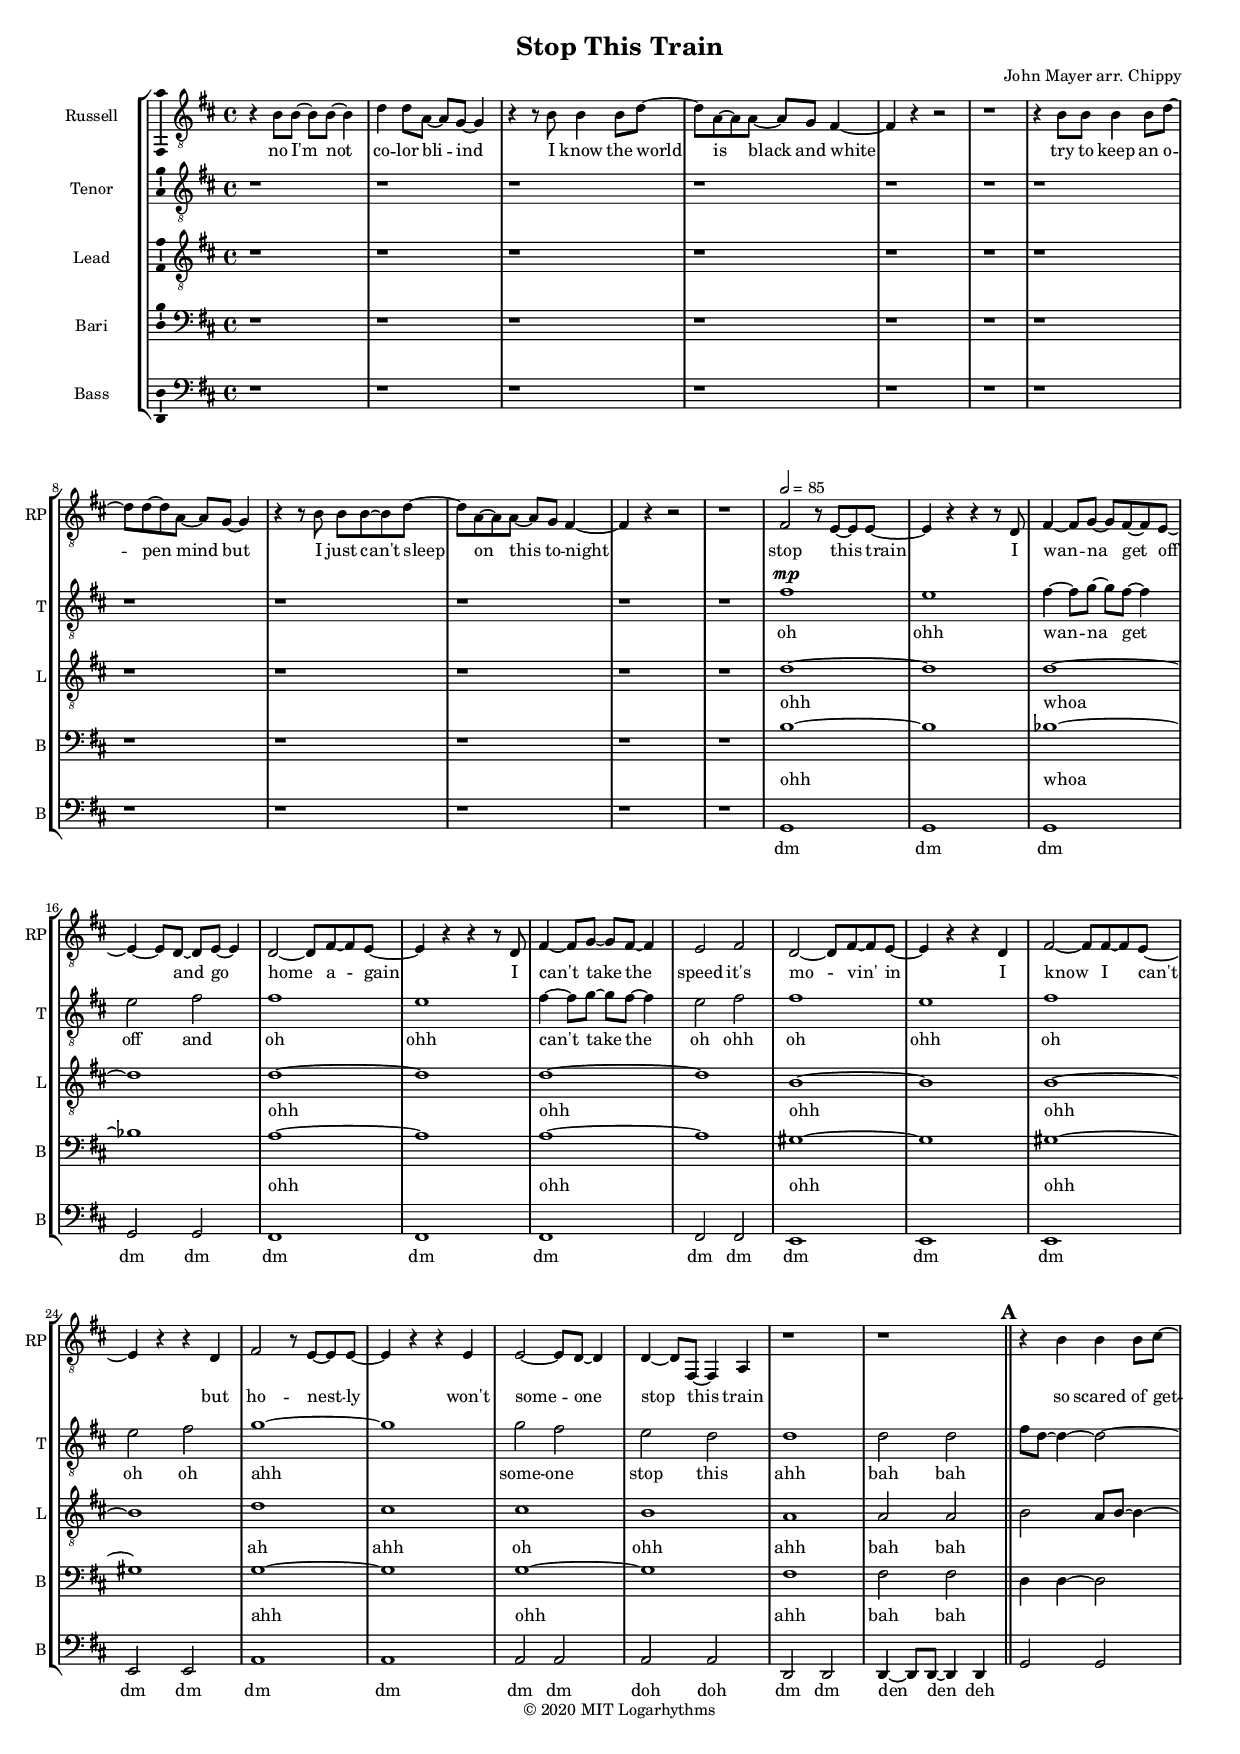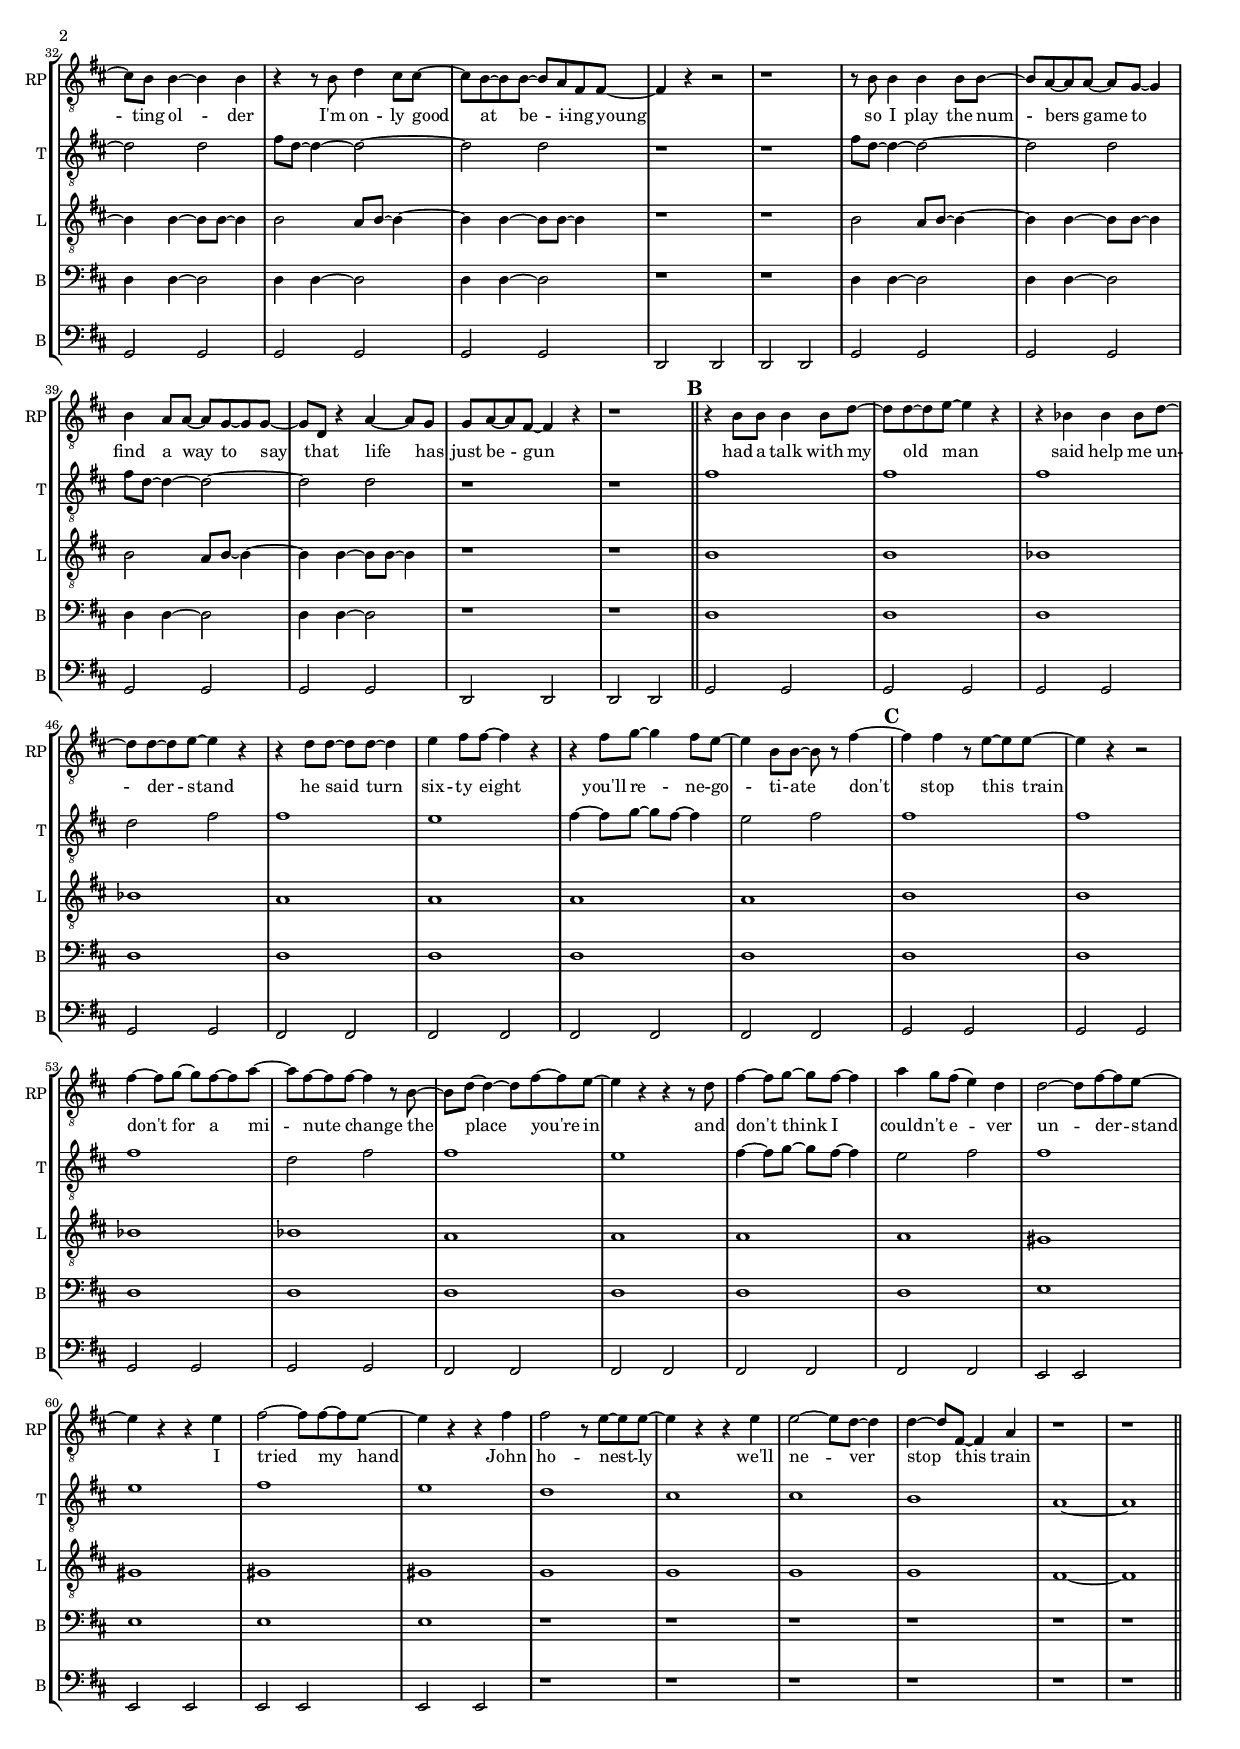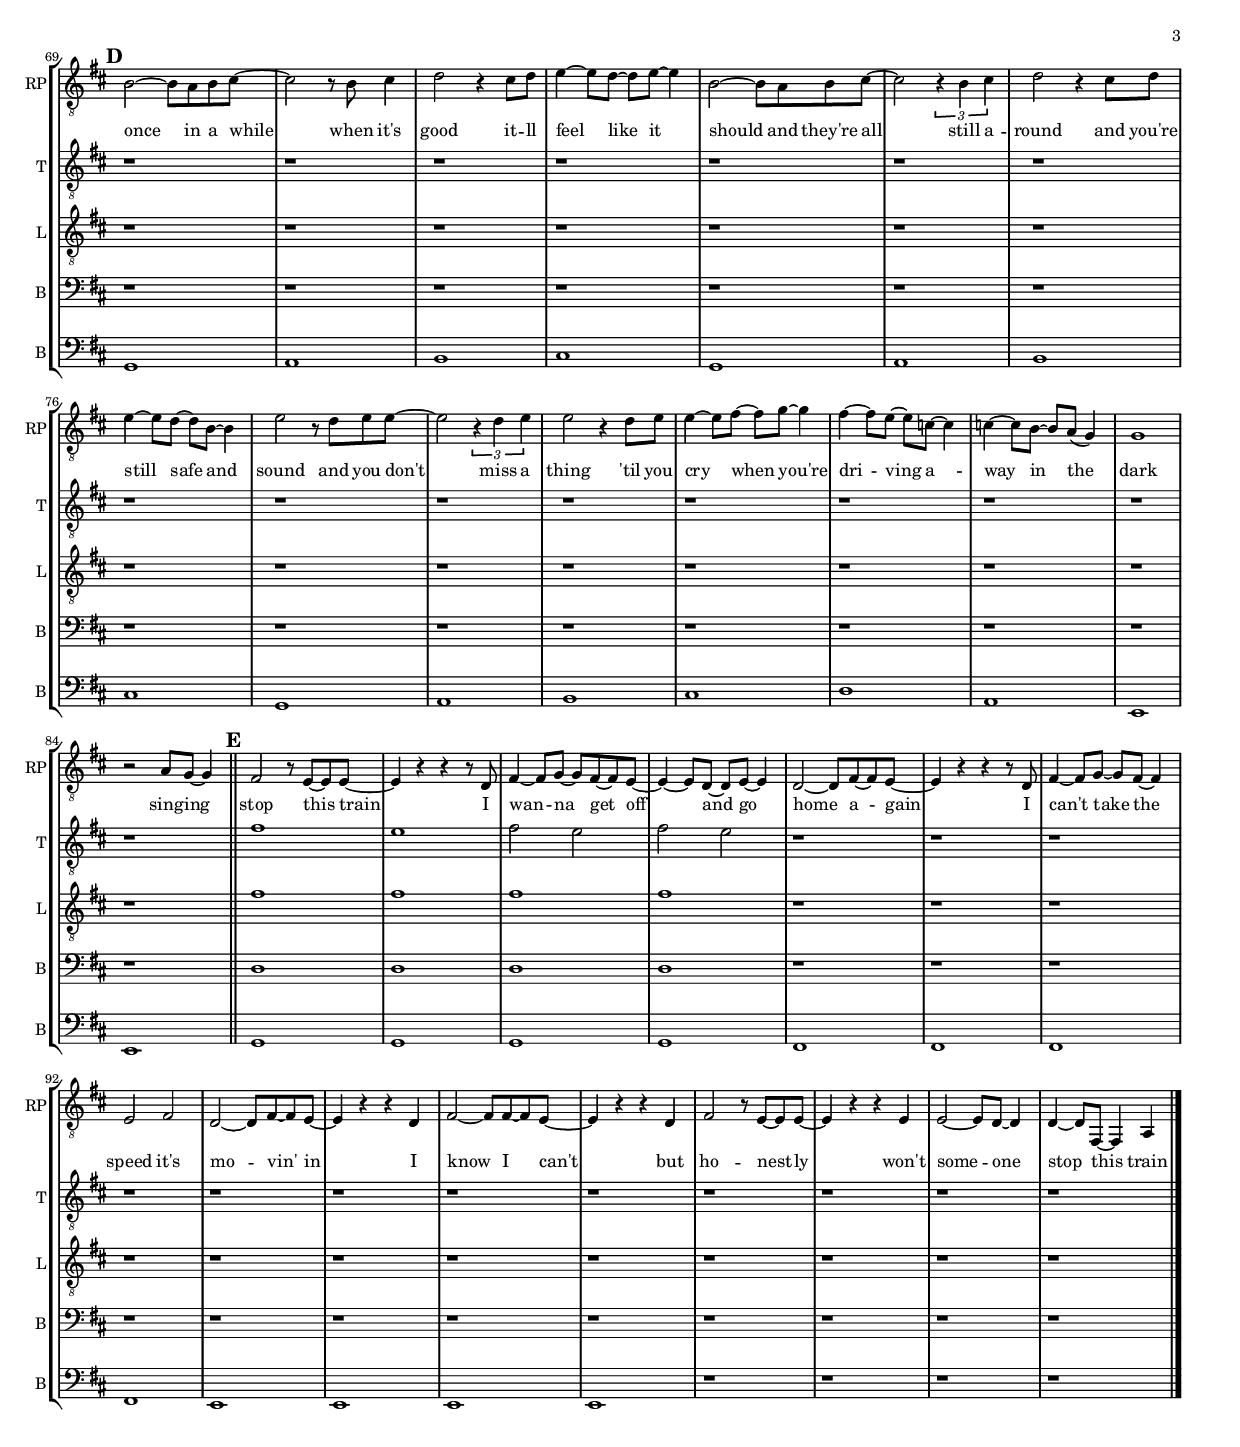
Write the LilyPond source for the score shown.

% score:///home/ryan/git/personal/stop-this-train/score.ly
% play:///home/ryan/git/personal/stop-this-train/media/russell.m4a:0
% play:///home/ryan/git/personal/stop-this-train/media/original.m4a:150
% play:///home/ryan/git/personal/stop-this-train/media/tori.m4a:4

\version "2.18.2"

#(set-global-staff-size 14)

\header {
  title = "Stop This Train"
  composer = "John Mayer arr. Chippy"
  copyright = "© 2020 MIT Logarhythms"
}

gSolo = { \key d \major }
gSoloLyrics = {}
gComp = { \key d \major }
gCompLyrics = {}
gRat = { \key d \major }
gRatLyrics = {}
gTenor = { \key d \major }
gTenorLyrics = {}
gLead = { \key d \major }
gLeadLyrics = {}
gBari = { \key d \major }
gBariLyrics = {}
gBass = { \key d \major }
gBassLyrics = {}


solo = \relative c' {
  r4  b8 b~  b8 b~  b4 |
  % no I'm not
  d4  d8 a~  a8 g~ g4 |
  % color bli-ind
  r4  r8 b  b4  b8 d~ |
  % I know the world
  d8 a~  a8 a~  a8 g  fis4~ |
  % is black and white

  fis4 r4 r2 |
  r1 |

  r4  b8 b  b4  b8 d~ |
  % try to keep an o-
  d8 d~  d8 a~  a8 g~ g4 |
  % pen mind but
  r4  r8 b  b8 b~  b8 d~ |
  % I just can't
  d8 a~  a8 a~  a8 g  fis4~ |
  % sleep on this tonigt

  fis4 r4 r2 |
  r1 |
}

soloLyrics = \lyricmode {
  no I'm not
  co -- lor bli -- ind
  I know the world
  is black and white

  try to keep an o --
  pen mind but
  I just can't
  sleep on this to -- night
}

comp = \relative c {
  r1 | r1 | r1 | r1 |
  r1 | r1 | r1 | r1 |
  r1 | r1 | r1 | r1 |
}

compLyrics = \lyricmode {}

rat = \relative c'' {
  r1 | r1 | r1 | r1 |
  r1 | r1 | r1 | r1 |
  r1 | r1 | r1 | r1 |
}

ratLyrics = \lyricmode {}

tenor = \relative c' {
  r1 | r1 | r1 | r1 |
  r1 | r1 | r1 | r1 |
  r1 | r1 | r1 | r1 |
}

tenorLyrics = \lyricmode {}

lead = \relative c' {
  r1 | r1 | r1 | r1 |
  r1 | r1 | r1 | r1 |
  r1 | r1 | r1 | r1 |
}

leadLyrics = \lyricmode {}

bari = \relative c' {
  r1 | r1 | r1 | r1 |
  r1 | r1 | r1 | r1 |
  r1 | r1 | r1 | r1 |
}

bariLyrics = \lyricmode {}

bass = \relative c, {
  r1 | r1 | r1 | r1 |
  r1 | r1 | r1 | r1 |
  r1 | r1 | r1 | r1 |
}

bassLyrics = \lyricmode {}


% "Export" the music to new variables

gSolo = { \gSolo \solo }
gSoloLyrics = { \gSoloLyrics \soloLyrics }
gComp = { \gComp \comp }
gCompLyrics = { \gCompLyrics \compLyrics }
gRat = { \gRat \rat }
gRatLyrics = { \gRatLyrics \ratLyrics }
gTenor = { \gTenor \tenor }
gTenorLyrics = { \gTenorLyrics \tenorLyrics }
gLead = { \gLead \lead }
gLeadLyrics = { \gLeadLyrics \leadLyrics }
gBari = { \gBari \bari }
gBariLyrics = { \gBariLyrics \bariLyrics }
gBass = { \gBass \bass }
gBassLyrics = { \gBassLyrics \bassLyrics }

% score:///home/ryan/git/personal/stop-this-train/score.ly
% play:///home/ryan/git/personal/stop-this-train/media/russell.m4a:68.75
% play:///home/ryan/git/personal/stop-this-train/media/original.m4a:96

solo = \relative c {
  \tempo 2 = 85

  fis2  r8 e~  e8 e~ |
  % stop this train
  e4  r4  r4  r8 d |
  % I
  fis4~  fis8 g~  g8 fis~  fis8 e~ |
  % wan-na get off
  e4~  e8 d~  d8 e8~  e4 |
  % and go

  d2~  d8 fis~  fis8 e~ |
  % home again
  e4  r4  r4  r8 d |
  % I
  fis4~  fis8 g~  g8 fis~  fis4 |
  % can't take the
  e2  fis2 |
  % speed it's

  d2~  d8 fis~  fis8 e~ |
  % mo-vin' in
  e4  r4  r4  d4 |
  % I
  fis2~  fis8 fis~  fis8 e~ |
  % know I can't
  e4  r4  r4  d4 |
  % but

  fis2  r8 e~  e8 e~ |
  % honestly
  e4  r4  r4  e4 |
  % won't
  e2~  e8 d~  d4 |
  % some one
  d4~  d8 fis,~  fis4  a4 |
  % stop this train

  r1 | r1 |

  \bar "||" \mark \default
}

soloLyrics = \lyricmode {
  stop this train
  I
  wan -- na get off
  and go

  home a -- gain
  I
  can't take the
  speed it's

  mo -- vin' in
  I
  know I can't
  but

  ho -- nest -- ly
  won't
  some -- one
  stop this train
}

% play:///home/ryan/git/personal/stop-this-train/media/tori.m4a:93
toricomp = \relative c' {
  d2  r8 b~  b8 b~ |
  % stop this train
  b4  r4  r2 |
  %
  d4~  d8 e~  e8 d~  d8 b~ |
  % wan-na get off
  b4~  b8 a~  a8 b8~  b4 |
  % and go
}

comp = \relative c' {
  r1 | r1 | r1 | r1 |
  r1 | r1 | r1 | r1 |
  r1 | r1 | r1 | r1 |
  r1 | r1 | r1 | r1 |
  r1 | r1 |
}

compLyrics = \lyricmode {}

rat = \relative c'' {
  r1 | r1 | r1 | r1 |
  r1 | r1 | r1 | r1 |
  r1 | r1 | r1 | r1 |
  r1 | r1 | r1 | r1 |
  r1 | r1 |
}

ratLyrics = \lyricmode {}

tenor = \relative c' {
  fis1^\mp |
  e1 |
  fis4~  fis8 g~  g8 fis~  fis4 |
  e2  fis |

  fis1 |
  e1 |
  fis4~  fis8 g~  g8 fis~  fis4 |
  e2  fis |

  fis1 |
  e1 |
  fis1 |
  e2  fis2 |

  g1~ |
  g1 |
  g2  fis2 |
  e2  d2 |

  d1 | d2  d2 |
}

tenorLyrics = \lyricmode {
  oh ohh
  wan -- na get off and
  oh ohh
  can't take the
  oh ohh
  oh ohh
  oh oh oh ahh
  some -- one stop this
  ahh bah bah
}

lead = \relative c' {
  d1~ |
  d1 |
  d1~ |
  d1 |

  d1~ |
  d1 |
  d1~ |
  d1 |

  b1~ |
  b1 |
  b1~ |
  b1 |

  d1 |
  cis1 |
  cis1 |
  b1 |

  a1 | a2  a2 |
}

leadLyrics = \lyricmode {
  ohh
  whoa
  ohh
  ohh
  ohh
  ohh
  ah ahh
  oh ohh
  ahh bah bah
}

% play:///home/ryan/git/personal/stop-this-train/media/original.m4a:110
bari = \relative c' {
  b1~ |
  b1 |
  bes1~ |
  bes1 |

  a1~ |
  a1 |
  a1~ |
  a1 |

  gis1~ |
  gis1 |
  gis1~ |
  gis1 |

  g1~ |
  g1 |
  g1~ |
  g1 |

  fis1 | fis2  fis2 |
}

bariLyrics = \lyricmode {
  ohh
  whoa
  ohh
  ohh
  ohh
  ohh
  ahh
  ohh
  ahh bah bah
}

bass = \relative c {
  g1 | g1 | g1 | g2 g |
  fis1 | fis1 | fis1 | fis2 fis |
  e1 | e1 | e1 | e2 e |
  a1 | a1 | a2 a | a2 a |
  d,2 d | d4~  d8 d~  d4  d4 |
}

bassLyrics = \lyricmode {
  dm dm dm dm dm
  dm dm dm dm dm
  dm dm dm dm dm
  dm dm dm dm doh doh
  dm dm den den deh
}


% "Export" the music to new variables

gSolo = { \gSolo \solo }
gSoloLyrics = { \gSoloLyrics \soloLyrics }
gComp = { \gComp \comp }
gCompLyrics = { \gCompLyrics \compLyrics }
gRat = { \gRat \rat }
gRatLyrics = { \gRatLyrics \ratLyrics }
gTenor = { \gTenor \tenor }
gTenorLyrics = { \gTenorLyrics \tenorLyrics }
gLead = { \gLead \lead }
gLeadLyrics = { \gLeadLyrics \leadLyrics }
gBari = { \gBari \bari }
gBariLyrics = { \gBariLyrics \bariLyrics }
gBass = { \gBass \bass }
gBassLyrics = { \gBassLyrics \bassLyrics }

% score:///home/ryan/git/personal/stop-this-train/score.ly
% play:///home/ryan/git/personal/stop-this-train/media/russell.m4a:97.75
% play:///home/ryan/git/personal/stop-this-train/media/original.m4a:150

solo = \relative c' {
  r4  b4  b4  b8 cis~ |
  % so scared of get-
  cis8 b  b4~  b4  b4 |
  % ting older
  r4  r8 b  d4  cis8 cis~ |
  % I'm only good
  cis8 b~  b8 b~  b8 a  fis8 fis~ |
  % at being young

  fis4 r4 r2 |
  r1 |

% play:///home/ryan/git/personal/stop-this-train/media/original.m4a:160

  r8 b  b4  b4  b8 b~ |
  % so I play the num -
  b8 a~  a8 a~  a8 g~  g4 |
  % bers game to
  b4  a8 a~  a8 g~  g8 g~ |
  % find a way to say
  g8 d  r4  a'4~ a8 g |
  % that life has

  g8 a~  a8 fis~  fis4  r4 |
  % just begun
  r1 |

  \bar "||" \mark \default
}

soloLyrics = \lyricmode {
  so scared of get --
  ting ol -- der
  I'm on -- ly good
  at be -- i -- ing young

  so I play the num --
  bers game to
  find a way to say
  that life has 

  just be -- gun
}

comp = \relative c {
  r1 | r1 | r1 | r1 |
  r1 | r1 | r1 | r1 |
  r1 | r1 | r1 | r1 |
}

compLyrics = \lyricmode {}

rat = \relative c'' {
  r1 | r1 | r1 | r1 |
  r1 | r1 | r1 | r1 |
  r1 | r1 | r1 | r1 |
}

ratLyrics = \lyricmode {}

tenor = \relative c' {
  fis8 d~  d4~  d2~ |
  d2  d2 |
  fis8 d~  d4~  d2~ |
  d2  d2 |

  r1 | r1 |

  fis8 d~  d4~  d2~ |
  d2  d2 |
  fis8 d~  d4~  d2~ |
  d2  d2 |

  r1 | r1 |
}

tenorLyrics = \lyricmode {}

lead = \relative c' {
  b2  a8 b~  b4~ |
  b4  b4~  b8 b~  b4 |
  b2  a8 b~  b4~ |
  b4  b4~  b8 b~  b4 |

  r1 | r1 |

  b2  a8 b~  b4~ |
  b4  b4~  b8 b~  b4 |
  b2  a8 b~  b4~ |
  b4  b4~  b8 b~  b4 |

  r1 | r1 |
}

leadLyrics = \lyricmode {}

bari = \relative c {
  d4  d4~  d2|
  d4  d4~  d2|
  d4  d4~  d2|
  d4  d4~  d2|

  r1 | r1 |

  d4  d4~  d2|
  d4  d4~  d2|
  d4  d4~  d2|
  d4  d4~  d2|

  r1 | r1 |
}

bariLyrics = \lyricmode {}

bass = \relative c {
  g2 g2 | g2 g2 | g2 g2 | g2 g2 |
  d2 d2 | d2 d2 |
  g2 g2 | g2 g2 | g2 g2 | g2 g2 |
  d2 d2 | d2 d2 |
}

bassLyrics = \lyricmode {}


% "Export" the music to new variables

gSolo = { \gSolo \solo }
gSoloLyrics = { \gSoloLyrics \soloLyrics }
gComp = { \gComp \comp }
gCompLyrics = { \gCompLyrics \compLyrics }
gRat = { \gRat \rat }
gRatLyrics = { \gRatLyrics \ratLyrics }
gTenor = { \gTenor \tenor }
gTenorLyrics = { \gTenorLyrics \tenorLyrics }
gLead = { \gLead \lead }
gLeadLyrics = { \gLeadLyrics \leadLyrics }
gBari = { \gBari \bari }
gBariLyrics = { \gBariLyrics \bariLyrics }
gBass = { \gBass \bass }
gBassLyrics = { \gBassLyrics \bassLyrics }

% score:///home/ryan/git/personal/stop-this-train/score.ly
% play:///home/ryan/git/personal/stop-this-train/media/russell.m4a:118


% play:///home/ryan/git/personal/stop-this-train/media/original.m4a:171

solo = \relative c' {
  r4  b8 b  b4  b8 d~ |
  % had a talk with my
  d8 d~  d8 e~  e4 r4 |
  % old man
  r4  bes4  bes4  bes8 d~ |
  % said help me un-
  d8 d~  d8 e~  e4 r4 |
  % der stand

% play:///home/ryan/git/personal/stop-this-train/media/original.m4a:177.2

  r4  d8 d~  d8 d~  d4 |
  % he said turn
  e4  fis8 fis~  fis4  r4 |
  % sixty eight
  r4  fis8 g~  g4  fis8 e~ |
  % you'll renego-
  e4  b8 b~  b8 r  fis'4~ |
  % tiate don't

  \mark \default

% play:///home/ryan/git/personal/stop-this-train/media/original.m4a:182

  fis4  fis4  r8 e~  e8 e~ |
  % stop this train
  e4  r4  r2 |
  %
  fis4~  fis8 g~  g8 fis~  fis8 a~ |
  % don't for a mi-
  a8 fis~  fis8 fis~  fis4  r8 b,~ |
  % nute change the 

% play:///home/ryan/git/personal/stop-this-train/media/original.m4a:187

  b8 d~  d4~  d8 fis~  fis8 e~ |
  % place you're in
  e4  r4  r4  r8 d |
  % and
  fis4~  fis8 g~  g8 fis~  fis4 |
  % don't think I
  a4  g8 fis(  e4)  d4 |
  % couldn't ever

% play:///home/ryan/git/personal/stop-this-train/media/original.m4a:193

  d2~  d8 fis~  fis8 e~ |
  % understand
  e4  r4  r4  e4 |
  % I
  fis2~  fis8 fis~  fis8 e~ |
  % tried my hand
  e4  r4  r4  fis4 |
  % john

% play:///home/ryan/git/personal/stop-this-train/media/original.m4a:198.7

  fis2  r8 e~  e8 e~ |
  % honestly
  e4  r4  r4  e4 |
  % we'll ne-
  e2~  e8 d~  d4 |
  % ver
  d4~  d8 fis,~  fis4  a4 |
  % stop this train

  r1 | r1 |

  \bar "||" \mark \default
}

soloLyrics = \lyricmode {
  had a talk with my
  old man
  said help me un --
  der -- stand

  he said turn
  six -- ty eight
  you'll re -- ne -- go --
  ti -- ate don't

  stop this train
  don't for a mi --
  nute change the

  place you're in
  and
  don't think I
  could -- n't e -- ver

  un -- der -- stand
  I
  tried my hand
  John

  ho -- nest -- ly
  we'll ne --
  ver
  stop this train
}

comp = \relative c' {
  r1 | r1 | r1 | r1 |
  r1 | r1 | r1 | r1 |
  r1 | r1 | r1 | r1 |
  r1 | r1 | r1 | r1 |
  r1 | r1 | r1 | r1 |
  r1 | r1 | r1 | r1 |
  r1 | r1 |
}

compLyrics = \lyricmode {}

rat = \relative c'' {
  r1 | r1 | r1 | r1 |
  r1 | r1 | r1 | r1 |
  r1 | r1 | r1 | r1 |
  r1 | r1 | r1 | r1 |
  r1 | r1 | r1 | r1 |
  r1 | r1 | r1 | r1 |
  r1 | r1 |
}

ratLyrics = \lyricmode {}

tenor = \relative c' {
  fis1 |
  fis1 |
  fis1 |
  d2  fis |

  fis1 |
  e1 |
  fis4~  fis8 g~  g8 fis~  fis4 |
  e2  fis2 |

  fis1 |
  fis1 |
  fis1 |
  d2  fis |

  fis1 |
  e1 |
  fis4~  fis8 g~  g8 fis~  fis4 |
  e2  fis2 |

  fis1 |
  e1 |
  fis1 |
  e1 |

  d1 |
  cis1 |
  cis1 |
  b1 |

  a1~ | a1 |
}

tenorLyrics = \lyricmode {}

lead = \relative c' {
  b1 |
  b1 |
  bes1 |
  bes1 |

  a1 |
  a1 |
  a1 |
  a1 |

  b1 |
  b1 |
  bes1 |
  bes1 |

  a1 |
  a1 |
  a1 |
  a1 |

  gis1 |
  gis1 |
  gis1 |
  gis1 |

  g1 |
  g1 |
  g1 |
  g1 |

  fis1~ | fis1 |
}

leadLyrics = \lyricmode {}

% play:///home/ryan/git/personal/stop-this-train/media/original.m4a:110
bari = \relative c {
  d1 |
  d1 |
  d1 |
  d1 |

  d1 |
  d1 |
  d1 |
  d1 |

  d1 |
  d1 |
  d1 |
  d1 |

  d1 |
  d1 |
  d1 |
  d1 |

  e1 |
  e1 |
  e1 |
  e1 |

  r1 |
  r1 |
  r1 |
  r1 |

  r1 | r1 |
}

bariLyrics = \lyricmode {}

bass = \relative c {
  g2  g |
  g2  g |
  g2  g |
  g2  g |

  fis2  fis |
  fis2  fis |
  fis2  fis |
  fis2  fis |

  g2  g |
  g2  g |
  g2  g |
  g2  g |

  fis2  fis |
  fis2  fis |
  fis2  fis |
  fis2  fis |

  e2  e |
  e2  e |
  e2  e |
  e2  e |

  r1 | r1 | r1 | r1 |
  r1 | r1 |
}

bassLyrics = \lyricmode {}


% "Export" the music to new variables

gSolo = { \gSolo \solo }
gSoloLyrics = { \gSoloLyrics \soloLyrics }
gComp = { \gComp \comp }
gCompLyrics = { \gCompLyrics \compLyrics }
gRat = { \gRat \rat }
gRatLyrics = { \gRatLyrics \ratLyrics }
gTenor = { \gTenor \tenor }
gTenorLyrics = { \gTenorLyrics \tenorLyrics }
gLead = { \gLead \lead }
gLeadLyrics = { \gLeadLyrics \leadLyrics }
gBari = { \gBari \bari }
gBariLyrics = { \gBariLyrics \bariLyrics }
gBass = { \gBass \bass }
gBassLyrics = { \gBassLyrics \bassLyrics }

% score:///home/ryan/git/personal/stop-this-train/score.ly
% play:///home/ryan/git/personal/stop-this-train/media/russell.m4a:161

% play:///home/ryan/git/personal/stop-this-train/media/original.m4a:214

solo = \relative c' {
  b2~  b8 a  b8 cis~ |
  % once in a while
  cis2  r8 b  cis4 |
  % when it's
  d2  r4  cis8 d |
  % good it'll
  e4~  e8 d~  d8 e~  e4 |
  % feel like it

% play:///home/ryan/git/personal/stop-this-train/media/original.m4a:220

  b2~  b8 a  b8 cis~ |
  % should and they're
  cis2  \tuplet 3/2 { r4 b cis } |
  % all still a-
  d2  r4  cis8 d |
  % round and you're
  e4~  e8 d~  d8 b~  b4 |
  % still safe and

% play:///home/ryan/git/personal/stop-this-train/media/original.m4a:225.7

  e2  r8 d  e8 e~ |
  % sound and you don't
  e2  \tuplet 3/2 { r4 d e } |
  % miss a
  e2  r4  d8 e |
  % thing 'til you
  e4~  e8 fis~  fis8 g~  g4  |
  % cry when you're

% play:///home/ryan/git/personal/stop-this-train/media/original.m4a:230.5

  fis4~  fis8 e~  e8 c~  c4  |
  % driving a-
  c4~  c8 b~  b8 a(  g4)  |
  % way in the
  g1 |
  % dark
  r2  a8 g~  g4 |
  % singing

  \bar "||" \mark \default
}

soloLyrics = \lyricmode {
  once in a while
  when it's
  good it -- ll
  feel like it

  should and they're
  all still a --
  round and you're
  still safe and

  sound and you don't
  miss a
  thing 'til you
  cry when you're

  dri -- ving a --
  way in the
  dark
  sing -- ing
}

comp = {
  r1 | r1 | r1 | r1 |
  r1 | r1 | r1 | r1 |
  r1 | r1 | r1 | r1 |
  r1 | r1 | r1 | r1 |
}

compLyrics = \lyricmode {}

rat = {
  r1 | r1 | r1 | r1 |
  r1 | r1 | r1 | r1 |
  r1 | r1 | r1 | r1 |
  r1 | r1 | r1 | r1 |
}

ratLyrics = \lyricmode {}

tenor = \relative c' {
  r1 | r1 | r1 | r1 |
  r1 | r1 | r1 | r1 |
  r1 | r1 | r1 | r1 |
  r1 | r1 | r1 | r1 |
}

tenorLyrics = \lyricmode {}

lead = \relative c' {
  r1 | r1 | r1 | r1 |
  r1 | r1 | r1 | r1 |
  r1 | r1 | r1 | r1 |
  r1 | r1 | r1 | r1 |
}

leadLyrics = \lyricmode {}

bari = \relative c {
  r1 | r1 | r1 | r1 |
  r1 | r1 | r1 | r1 |
  r1 | r1 | r1 | r1 |
  r1 | r1 | r1 | r1 |
}

bariLyrics = \lyricmode {}

bass = \relative c {
  g1 | a1 | b1 | cis1 |
  g1 | a1 | b1 | cis1 |
  g1 | a1 | b1 | cis1 |
  d1 | a1 | e1 | e1 |
}

bassLyrics = \lyricmode {}


% "Export" the music to new variables

gSolo = { \gSolo \solo }
gSoloLyrics = { \gSoloLyrics \soloLyrics }
gComp = { \gComp \comp }
gCompLyrics = { \gCompLyrics \compLyrics }
gRat = { \gRat \rat }
gRatLyrics = { \gRatLyrics \ratLyrics }
gTenor = { \gTenor \tenor }
gTenorLyrics = { \gTenorLyrics \tenorLyrics }
gLead = { \gLead \lead }
gLeadLyrics = { \gLeadLyrics \leadLyrics }
gBari = { \gBari \bari }
gBariLyrics = { \gBariLyrics \bariLyrics }
gBass = { \gBass \bass }
gBassLyrics = { \gBassLyrics \bassLyrics }


solo = \relative c {
  fis2  r8 e~  e8 e~ |
  % stop this train
  e4  r4  r4  r8 d |
  % I
  fis4~  fis8 g~  g8 fis~  fis8 e~ |
  % wan-na get off
  e4~  e8 d~  d8 e8~  e4 |
  % and go

  d2~  d8 fis~  fis8 e~ |
  % home again
  e4  r4  r4  r8 d |
  % I
  fis4~  fis8 g~  g8 fis~  fis4 |
  % can't take the
  e2  fis2 |
  % speed it's

  d2~  d8 fis~  fis8 e~ |
  % mo-vin' in
  e4  r4  r4  d4 |
  % I
  fis2~  fis8 fis~  fis8 e~ |
  % know I can't
  e4  r4  r4  d4 |
  % but

  fis2  r8 e~  e8 e~ |
  % honestly
  e4  r4  r4  e4 |
  % won't
  e2~  e8 d~  d4 |
  % some one
  d4~  d8 fis,~  fis4  a4 |
  % stop this train

  \bar "|."
}

soloLyrics = \lyricmode {
  stop this train
  I
  wan -- na get off
  and go

  home a -- gain
  I
  can't take the
  speed it's

  mo -- vin' in
  I
  know I can't
  but

  ho -- nest -- ly
  won't
  some -- one
  stop this train
}

comp = \relative c' {
  r1 | r1 | r1 | r1 |
  r1 | r1 | r1 | r1 |
  r1 | r1 | r1 | r1 |
  r1 | r1 | r1 | r1 |
}

compLyrics = \lyricmode {}

rat = \relative c'' {
  r1 | r1 | r1 | r1 |
  r1 | r1 | r1 | r1 |
  r1 | r1 | r1 | r1 |
  r1 | r1 | r1 | r1 |
}

ratLyrics = \lyricmode {}

tenor = \relative c' {
  fis1 | e1 | fis2 e2 | fis2 e2 |

  r1 | r1 | r1 | r1 |
  r1 | r1 | r1 | r1 |
  r1 | r1 | r1 | r1 |
}

tenorLyrics = \lyricmode {}

lead = \relative c' {
  fis1 | fis1 | fis1 | fis1 |
  r1 | r1 | r1 | r1 |
  r1 | r1 | r1 | r1 |
  r1 | r1 | r1 | r1 |
}

leadLyrics = \lyricmode {}

bari = \relative c {
  d1 | d1 | d1 | d1 |
  r1 | r1 | r1 | r1 |
  r1 | r1 | r1 | r1 |
  r1 | r1 | r1 | r1 |
}

bariLyrics = \lyricmode {}

bass = \relative c {
  g1 | g1 | g1 | g1 |
  fis1 | fis1 | fis1 | fis1 |
  e1 | e1 | e1 | e1 |
  r1 | r1 | r1 | r1 |
}

bassLyrics = \lyricmode {}


% "Export" the music to new variables

gSolo = { \gSolo \solo }
gSoloLyrics = { \gSoloLyrics \soloLyrics }
gComp = { \gComp \comp }
gCompLyrics = { \gCompLyrics \compLyrics }
gRat = { \gRat \rat }
gRatLyrics = { \gRatLyrics \ratLyrics }
gTenor = { \gTenor \tenor }
gTenorLyrics = { \gTenorLyrics \tenorLyrics }
gLead = { \gLead \lead }
gLeadLyrics = { \gLeadLyrics \leadLyrics }
gBari = { \gBari \bari }
gBariLyrics = { \gBariLyrics \bariLyrics }
gBass = { \gBass \bass }
gBassLyrics = { \gBassLyrics \bassLyrics }


\score {
  \new StaffGroup = partsStaff <<
    \new Staff \with {
        instrumentName = #"Russell"
        shortInstrumentName = #"RP"
    }{
      \set Score.markFormatter = #format-mark-box-alphabet

      \set Staff.midiInstrument = #"acoustic grand"
      \set Staff.midiMaximumVolume = 0.6
      \clef "treble_8"
      \new Voice = "Russell" { \gSolo }
    }
    \new Lyrics \lyricsto "Russell" { \gSoloLyrics }
    %\new Staff \with {
    %    instrumentName = #"Comp"
    %    shortInstrumentName = #"C"
    %}{
    %  \set Staff.midiInstrument = #"acoustic grand"
    %  \set Staff.midiMaximumVolume = 0.4
    %  \clef "treble_8"
    %  \new Voice = "Comp" { \gComp }
    %}
    %\new Lyrics \lyricsto "Comp" { \gCompLyrics }
    %\new Staff \with {
    %    instrumentName = #"RAT"
    %    shortInstrumentName = #"R"
    %}{
    %  \set Staff.midiInstrument = #"acoustic grand"
    %  \set Staff.midiMaximumVolume = 0.6
    %  \clef "treble_8"
    %  \new Voice = "RAT" { \gRat }
    %}
    %\new Lyrics \lyricsto "RAT" { \gRatLyrics }
    \new Staff \with {
        instrumentName = #"Tenor"
        shortInstrumentName = #"T"
    }{
      \set Staff.midiInstrument = #"acoustic guitar (nylon)"
      \set Staff.midiMaximumVolume = 0.9
      \clef "treble_8"
      \new Voice = "Tenor" { \gTenor }
    }
    \new Lyrics \lyricsto "Tenor" { \gTenorLyrics }
    \new Staff \with {
        instrumentName = #"Lead"
        shortInstrumentName = #"L"
    }{
      \set Staff.midiInstrument = #"acoustic guitar (nylon)"
      \set Staff.midiMaximumVolume = 0.9
      \clef "treble_8"
      \new Voice = "Lead" { \gLead }
    }
    \new Lyrics \lyricsto "Lead" { \gLeadLyrics }
    \new Staff \with {
        instrumentName = #"Bari"
        shortInstrumentName = #"B"
    }{
      \set Staff.midiInstrument = #"acoustic guitar (nylon)"
      \set Staff.midiMaximumVolume = 0.9
      \clef "bass"
      \new Voice = "Bari" { \gBari }
    }
    \new Lyrics \lyricsto "Bari" { \gBariLyrics }
    \new Staff \with {
        instrumentName = #"Bass"
        shortInstrumentName = #"B"
    }{
      \set Staff.midiInstrument = #"acoustic bass"
      \set Staff.midiMaximumVolume = 1.5
      \clef "bass"
      \new Voice = "Bass" { \gBass }
    }
    \new Lyrics \lyricsto "Bass" { \gBassLyrics }
  >>
  \layout {
    \context {
      \Voice
      \consists "Ambitus_engraver"
    }
  }
  \midi {}
}

